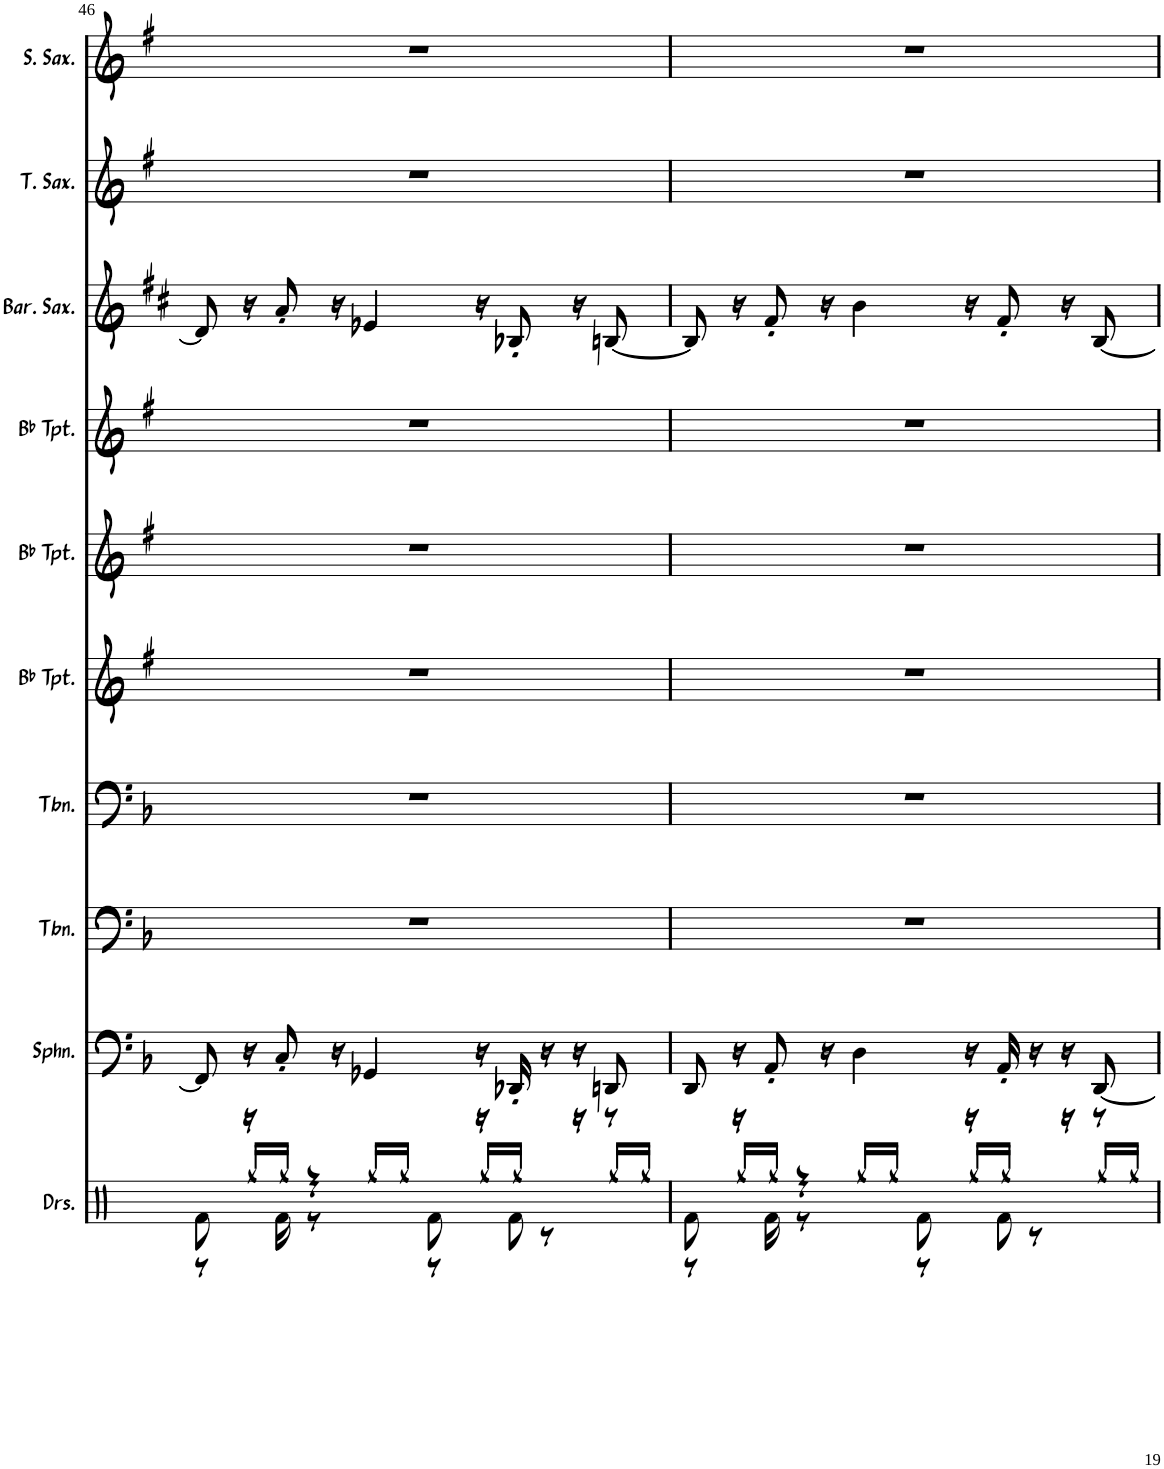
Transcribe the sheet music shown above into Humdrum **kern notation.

**kern	**kern	**kern	**kern	**kern	**kern	**kern	**kern	**kern	**kern
*part10	*part9	*part8	*part7	*part6	*part5	*part4	*part3	*part2	*part1
*staff10	*staff9	*staff8	*staff7	*staff6	*staff5	*staff4	*staff3	*staff2	*staff1
*I"Drumset	*I"Sousaphone	*I"Trombone	*I"Trombone	*I"Bb Trumpet	*I"Bb Trumpet	*I"Bb Trumpet	*I"Baritone Saxophone	*I"Tenor Saxophone	*I"Soprano Saxophone
*I'Drs.	*I'Sphn.	*I'Tbn.	*I'Tbn.	*I'Bb Tpt.	*I'Bb Tpt.	*I'Bb Tpt.	*I'Bar. Sax.	*I'T. Sax.	*I'S. Sax.
!!LO:PB:g=z
*clefX	*clefF4	*clefF4	*clefF4	*clefG2	*clefG2	*clefG2	*clefG2	*clefG2	*clefG2
*	*	*	*	*Trd1c2	*Trd1c2	*Trd1c2	*Trd12c21	*Trd8c14	*Trd1c2
*k[b-]	*k[b-]	*k[b-]	*k[b-]	*k[f#]	*k[f#]	*k[f#]	*k[f#c#]	*k[f#]	*k[f#]
*F:	*F:	*F:	*F:	*G:	*G:	*G:	*D:	*G:	*G:
*M4/4	*M4/4	*M4/4	*M4/4	*M4/4	*M4/4	*M4/4	*M4/4	*M4/4	*M4/4
=46	=46	=46	=46	=46	=46	=46	=46	=46	=46
*^	*	*	*	*	*	*	*	*	*
8Rf\	8r	8FF/]	1r	1r	1r	1r	1r	8d/]	1r	1r
16r	16Rgg/LL	16r	.	.	.	.	.	16r	.	.
16Rf\	16Rgg/JJ	8C'/	.	.	.	.	.	8a'/	.	.
4r	8r	.	.	.	.	.	.	.	.	.
.	.	16r	.	.	.	.	.	16r	.	.
.	16Rgg/LL	4GG-X/	.	.	.	.	.	4e-X/	.	.
.	16Rgg/JJ	.	.	.	.	.	.	.	.	.
8Rf\	8r	.	.	.	.	.	.	.	.	.
16r	16Rgg/LL	16r	.	.	.	.	.	16r	.	.
8Rf\	16Rgg/JJ	16DD-X'/	.	.	.	.	.	8B-X'/	.	.
.	8r	16r	.	.	.	.	.	.	.	.
16r	.	16r	.	.	.	.	.	16r	.	.
8r	16Rgg/LL	8DDn/	.	.	.	.	.	[8Bn/	.	.
.	16Rgg/JJ	.	.	.	.	.	.	.	.	.
=47	=47	=47	=47	=47	=47	=47	=47	=47	=47	=47
8Rf\	8r	8DD/	1r	1r	1r	1r	1r	8B/]	1r	1r
16r	16Rgg/LL	16r	.	.	.	.	.	16r	.	.
16Rf\	16Rgg/JJ	8AA'/	.	.	.	.	.	8f#'/	.	.
4r	8r	.	.	.	.	.	.	.	.	.
.	.	16r	.	.	.	.	.	16r	.	.
.	16Rgg/LL	4D\	.	.	.	.	.	4b\	.	.
.	16Rgg/JJ	.	.	.	.	.	.	.	.	.
8Rf\	8r	.	.	.	.	.	.	.	.	.
16r	16Rgg/LL	16r	.	.	.	.	.	16r	.	.
8Rf\	16Rgg/JJ	16AA'/	.	.	.	.	.	8f#'/	.	.
.	8r	16r	.	.	.	.	.	.	.	.
16r	.	16r	.	.	.	.	.	16r	.	.
8r	16Rgg/LL	[8DD/	.	.	.	.	.	[8B/	.	.
.	16Rgg/JJ	.	.	.	.	.	.	.	.	.
*v	*v	*	*	*	*	*	*	*	*	*
=	=	=	=	=	=	=	=	=	=
*-	*-	*-	*-	*-	*-	*-	*-	*-	*-
